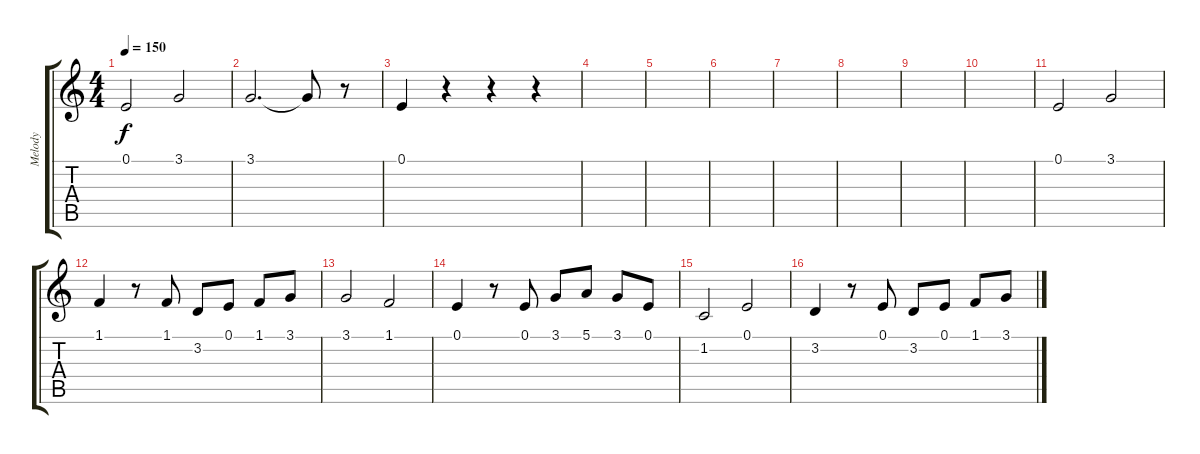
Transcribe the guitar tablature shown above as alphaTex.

\track ("Melody" "Melody") {instrument flute}
\staff {score tabs}
\tuning (E4 B3 G3 D3 A2 E2) {hide}
\ts (4 4)
\tempo 150
\clef g2
\ks aminor
0.1.2{dy f} 3.1.2 |
3.1.2{d} 3.1{t}.8 r.8 |
0.1.4 r.4 r.4 r.4 |
|
|
|
|
|
|
|
0.1.2 3.1.2 |
1.1.4 r.8 1.1.8 3.2.8 0.1.8 1.1.8 3.1.8 |
3.1.2 1.1.2 |
0.1.4 r.8 0.1.8 3.1.8 5.1.8 3.1.8 0.1.8 |
1.2.2 0.1.2 |
3.2.4 r.8 0.1.8 3.2.8 0.1.8 1.1.8 3.1.8
